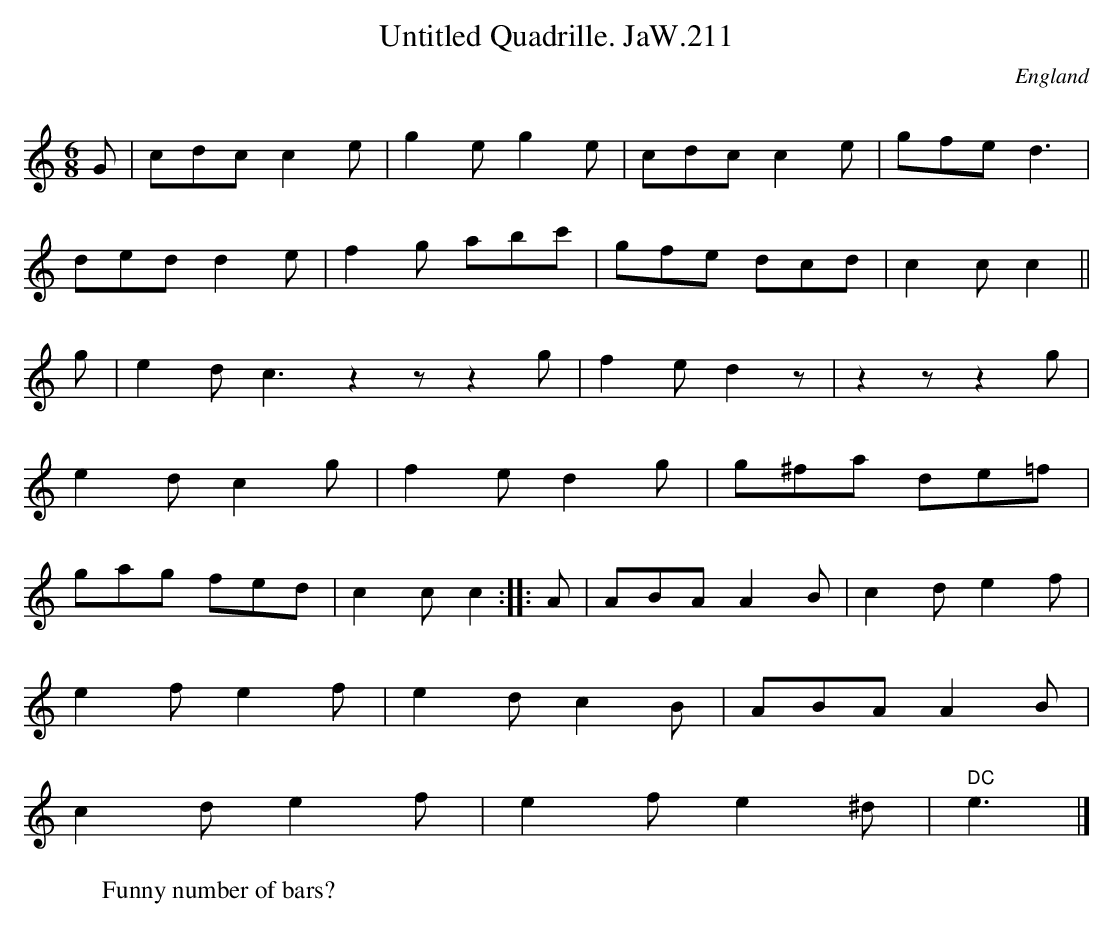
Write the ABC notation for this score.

X:1
T:Untitled Quadrille. JaW.211
M:6/8
L:1/8
Q:3/8120
O:England
K:C major
G|cdc c2e|g2e g2e|cdc c2e|gfe d3|!
ded d2e|f2g abc'|gfe dcd|c2c c2||!
g|e2d c3z2z z2g|f2e d2z|z2z z2g|!
e2d c2g|f2e d2g|g^fa de=f|!
gag fed|c2c c2::A|ABA A2B|c2d e2f|!
e2f e2f|e2d c2B|ABA A2B|!
c2d e2f|e2f e2^d|" DC"e3|]
W:Funny number of bars?
